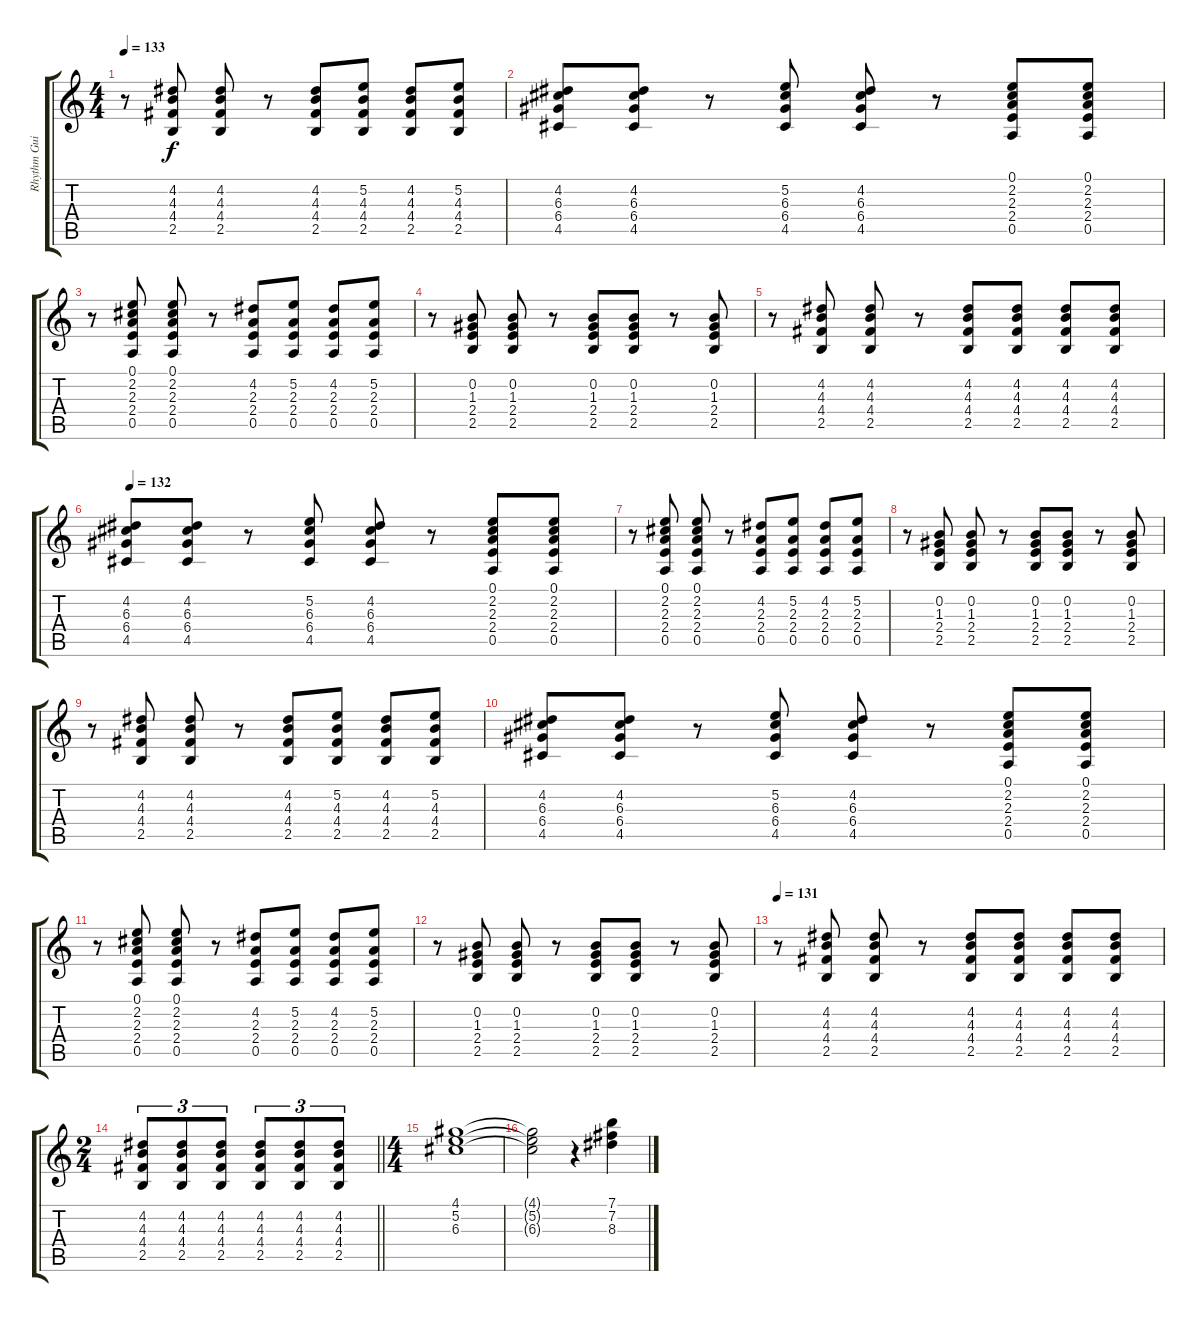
\track ("Rhythm Guitar" "Rhythm Gui") {instrument overdrivenguitar}
\staff {score tabs}
\tuning (E4 B3 G3 D3 A2 E2) {hide}
\ts (4 4)
\tempo 133
\clef g2
\ks c
r.8{dy f} (4.2 4.3 4.4 2.5).8 (4.2 4.3 4.4 2.5).8 r.8 (4.2 4.3 4.4 2.5).8 (5.2 4.3 4.4 2.5).8 (4.2 4.3 4.4 2.5).8 (5.2 4.3 4.4 2.5).8 |
(4.2 6.3 6.4 4.5).8 (4.2 6.3 6.4 4.5).8 r.8 (5.2 6.3 6.4 4.5).8 (4.2 6.3 6.4 4.5).8 r.8 (0.1 2.2 2.3 2.4 0.5).8 (0.1 2.2 2.3 2.4 0.5).8 |
r.8 (0.1 2.2 2.3 2.4 0.5).8 (0.1 2.2 2.3 2.4 0.5).8 r.8 (4.2 2.3 2.4 0.5).8 (5.2 2.3 2.4 0.5).8 (4.2 2.3 2.4 0.5).8 (5.2 2.3 2.4 0.5).8 |
r.8 (0.2 1.3 2.4 2.5).8 (0.2 1.3 2.4 2.5).8 r.8 (0.2 1.3 2.4 2.5).8 (0.2 1.3 2.4 2.5).8 r.8 (0.2 1.3 2.4 2.5).8 |
r.8 (4.2 4.3 4.4 2.5).8 (4.2 4.3 4.4 2.5).8 r.8 (4.2 4.3 4.4 2.5).8 (4.2 4.3 4.4 2.5).8 (4.2 4.3 4.4 2.5).8 (4.2 4.3 4.4 2.5).8 |
\tempo 132
(4.2 6.3 6.4 4.5).8 (4.2 6.3 6.4 4.5).8 r.8 (5.2 6.3 6.4 4.5).8 (4.2 6.3 6.4 4.5).8 r.8 (0.1 2.2 2.3 2.4 0.5).8 (0.1 2.2 2.3 2.4 0.5).8 |
r.8 (0.1 2.2 2.3 2.4 0.5).8 (0.1 2.2 2.3 2.4 0.5).8 r.8 (4.2 2.3 2.4 0.5).8 (5.2 2.3 2.4 0.5).8 (4.2 2.3 2.4 0.5).8 (5.2 2.3 2.4 0.5).8 |
r.8 (0.2 1.3 2.4 2.5).8 (0.2 1.3 2.4 2.5).8 r.8 (0.2 1.3 2.4 2.5).8 (0.2 1.3 2.4 2.5).8 r.8 (0.2 1.3 2.4 2.5).8 |
r.8 (4.2 4.3 4.4 2.5).8 (4.2 4.3 4.4 2.5).8 r.8 (4.2 4.3 4.4 2.5).8 (5.2 4.3 4.4 2.5).8 (4.2 4.3 4.4 2.5).8 (5.2 4.3 4.4 2.5).8 |
(4.2 6.3 6.4 4.5).8 (4.2 6.3 6.4 4.5).8 r.8 (5.2 6.3 6.4 4.5).8 (4.2 6.3 6.4 4.5).8 r.8 (0.1 2.2 2.3 2.4 0.5).8 (0.1 2.2 2.3 2.4 0.5).8 |
r.8 (0.1 2.2 2.3 2.4 0.5).8 (0.1 2.2 2.3 2.4 0.5).8 r.8 (4.2 2.3 2.4 0.5).8 (5.2 2.3 2.4 0.5).8 (4.2 2.3 2.4 0.5).8 (5.2 2.3 2.4 0.5).8 |
r.8 (0.2 1.3 2.4 2.5).8 (0.2 1.3 2.4 2.5).8 r.8 (0.2 1.3 2.4 2.5).8 (0.2 1.3 2.4 2.5).8 r.8 (0.2 1.3 2.4 2.5).8 |
\tempo 131
r.8 (4.2 4.3 4.4 2.5).8 (4.2 4.3 4.4 2.5).8 r.8 (4.2 4.3 4.4 2.5).8 (4.2 4.3 4.4 2.5).8 (4.2 4.3 4.4 2.5).8 (4.2 4.3 4.4 2.5).8 |
\ts (2 4)
\barLineRight lightlight
(4.2 4.3 4.4 2.5).8{tu (3 2)} (4.2 4.3 4.4 2.5).8{tu (3 2)} (4.2 4.3 4.4 2.5).8{tu (3 2)} (4.2 4.3 4.4 2.5).8{tu (3 2)} (4.2 4.3 4.4 2.5).8{tu (3 2)} (4.2 4.3 4.4 2.5).8{tu (3 2)} |
\ts (4 4)
(4.1 5.2 6.3).1 |
(4.1{t} 5.2{t} 6.3{t}).2 r.4 (7.1 7.2 8.3).4
